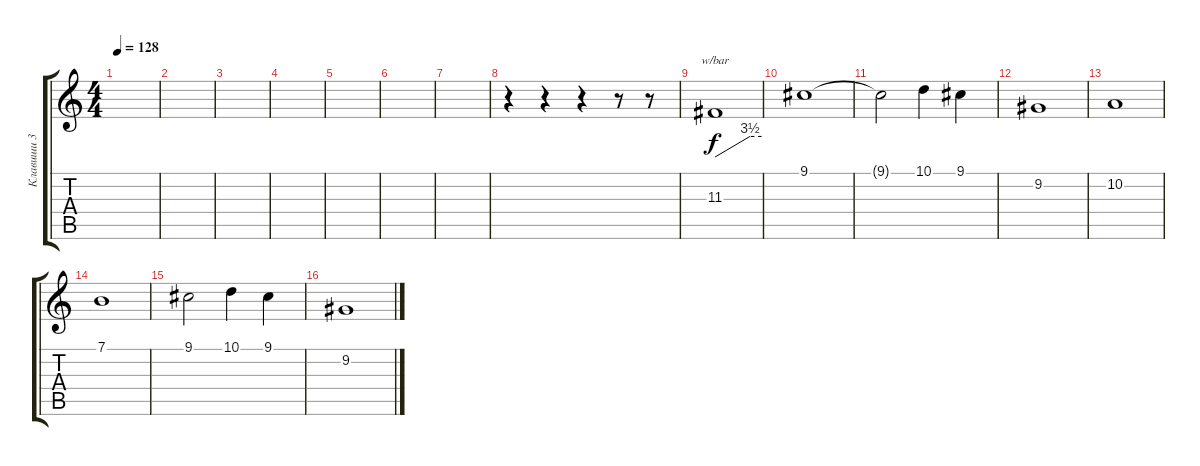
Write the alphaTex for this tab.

\track ("Клавиши 3" "Клавиши 3") {instrument brasssection}
\staff {score tabs}
\tuning (E4 B3 G3 D3 A2 E2) {hide}
\ts (4 4)
\tempo 128
\clef g2
\ks c
|
|
|
|
|
|
|
r.4 r.4 r.4 r.8 r.8{volume 7} |
11.3.1{tbe (custom default 0 0 45 14 60 14)} |
9.1.1 |
9.1{t}.2 10.1.4 9.1.4 |
9.2.1 |
10.2.1 |
7.1.1 |
9.1.2 10.1.4 9.1.4 |
9.2.1
